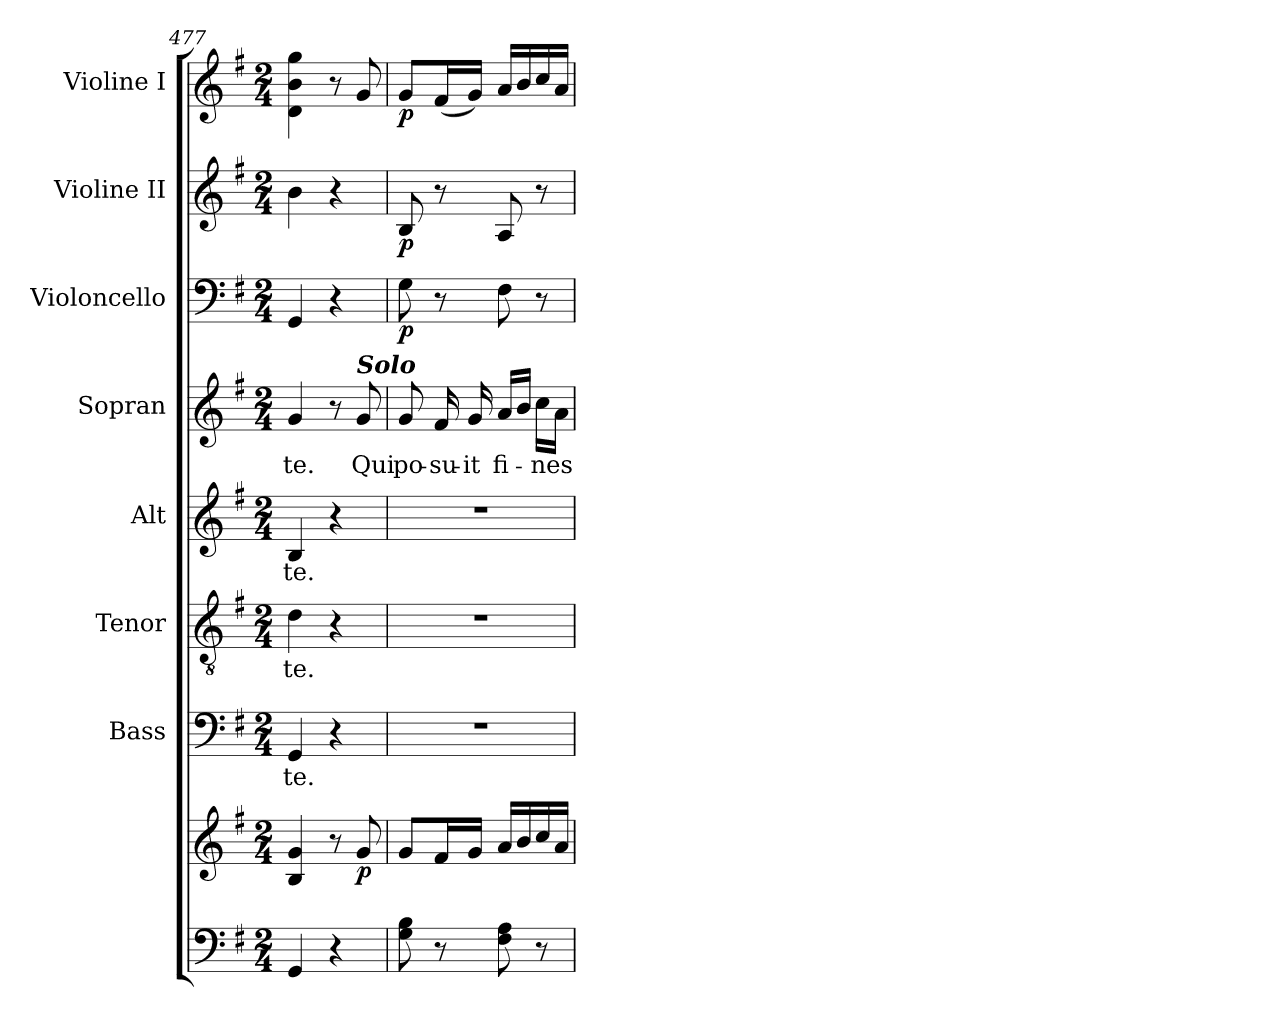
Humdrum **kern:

**kern	**kern	**dynam	**kern	**text	**kern	**text	**kern	**text	**kern	**text	**kern	**dynam	**kern	**dynam	**kern	**dynam
*part8	*part8	*part8	*part7	*part7	*part6	*part6	*part5	*part5	*part4	*part4	*part3	*part3	*part2	*part2	*part1	*part1
*staff9	*staff8	*staff8/9	*staff7	*staff7	*staff6	*staff6	*staff5	*staff5	*staff4	*staff4	*staff3	*staff3	*staff2	*staff2	*staff1	*staff1
*	*	*	*I"Bass	*	*I"Tenor	*	*I"Alt	*	*I"Sopran	*	*I"Violoncello	*	*I"Violine II	*	*I"Violine I	*
*	*	*	*I'B.	*	*I'T.	*	*I'A.	*	*I'S.	*	*I'Vc.	*	*I'Vl. II	*	*I'Vl. I	*
*clefF4	*clefG2	*	*clefF4	*	*clefGv2	*	*clefG2	*	*clefG2	*	*clefF4	*	*clefG2	*	*clefG2	*
*	*	*	*	*	*	*	*	*	*	*	*ITrd7c12	*	*	*	*	*
*k[f#]	*k[f#]	*	*k[f#]	*	*k[f#]	*	*k[f#]	*	*k[f#]	*	*k[f#]	*	*k[f#]	*	*k[f#]	*
*G:	*G:	*	*G:	*	*G:	*	*G:	*	*G:	*	*G:	*	*G:	*	*G:	*
*M2/4	*M2/4	*	*M2/4	*	*M2/4	*	*M2/4	*	*M2/4	*	*M2/4	*	*M2/4	*	*M2/4	*
=477	=477	=477	=477	=477	=477	=477	=477	=477	=477	=477	=477	=477	=477	=477	=477	=477
!	!	!	!	!LO:LY:b	!	!LO:LY:b	!	!LO:LY:b	!	!LO:LY:b	!	!	!	!	!	!
4GG/	4B/ 4g/	.	4GG/	te.	4d\	te.	4B/	te.	4g/	te.	4GGG/	.	4b\	.	4d\ 4b\ 4gg\	.
4r	8r	.	4r	.	4r	.	4r	.	8r	.	4r	.	4r	.	8r	.
!	!	!	!	!	!	!	!	!	!LO:TX:a:Bi:t=Solo	!	!	!	!	!	!	!
!	!	!LO:DY:b	!	!	!	!	!	!	!	!LO:LY:b	!	!	!	!	!	!
.	8g/	p	.	.	.	.	.	.	8g/	Qui	.	.	.	.	8g/	.
=478	=478	=478	=478	=478	=478	=478	=478	=478	=478	=478	=478	=478	=478	=478	=478	=478
!	!	!	!	!	!	!	!	!	!	!LO:LY:b	!	!LO:DY:b	!	!LO:DY:b	!	!LO:DY:b
8G\ 8B\	8g/L	.	2r	.	2r	.	2r	.	8g/	po-	8GG\	p	8B/	p	8g/L	p
!	!	!	!	!	!	!	!	!	!	!LO:LY:b	!	!	!	!	!	!
8r	16f#/L	.	.	.	.	.	.	.	16f#/	-su-	8r	.	8r	.	(<16f#/L	.
!	!	!	!	!	!	!	!	!	!	!LO:LY:b	!	!	!	!	!	!
.	16g/JJ	.	.	.	.	.	.	.	16g/	-it	.	.	.	.	16g/JJ)	.
!	!	!	!	!	!	!	!	!	!	!LO:LY:b	!	!	!	!	!	!
8F#\ 8A\	16a/LL	.	.	.	.	.	.	.	16a/LL	fi-	8FF#\	.	8A/	.	16a/LL	.
.	16b/	.	.	.	.	.	.	.	16b/JJ	.	.	.	.	.	16b/	.
!	!	!	!	!	!	!	!	!	!	!LO:LY:b	!	!	!	!	!	!
8r	16cc/	.	.	.	.	.	.	.	16cc\LL	-nes	8r	.	8r	.	16cc/	.
.	16a/JJ	.	.	.	.	.	.	.	16a\JJ	.	.	.	.	.	16a/JJ	.
=	=	=	=	=	=	=	=	=	=	=	=	=	=	=	=	=
*-	*-	*-	*-	*-	*-	*-	*-	*-	*-	*-	*-	*-	*-	*-	*-	*-
